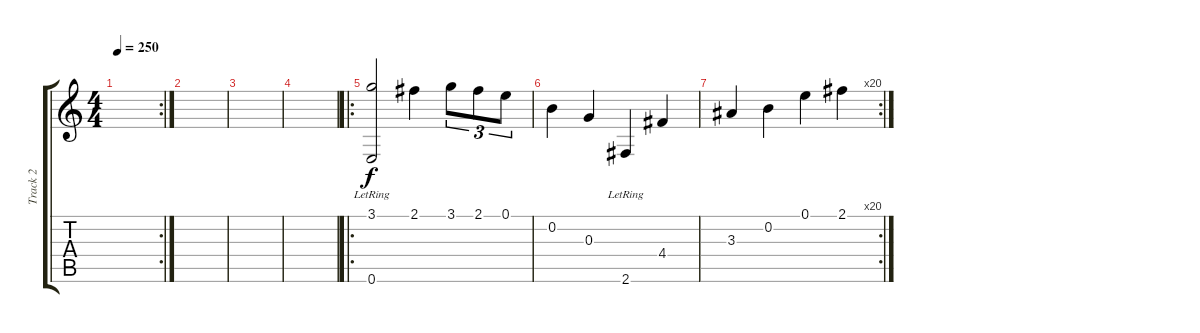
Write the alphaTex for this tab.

\track ("Track 2" "Track 2") {instrument acousticguitarsteel}
\staff {score tabs}
\tuning (E4 B3 G3 D3 A2 E2) {hide}
\rc 2
\ts (4 4)
\tempo 250
\clef g2
\ks c
|
|
|
|
\ro
(3.1 0.6{lr}).2 2.1.4 3.1.8{tu (3 2)} 2.1.8{tu (3 2)} 0.1.8{tu (3 2)} |
0.2.4 0.3.4 2.6{lr}.4 4.4.4 |
\rc 20
3.3.4 0.2.4 0.1.4 2.1.4
